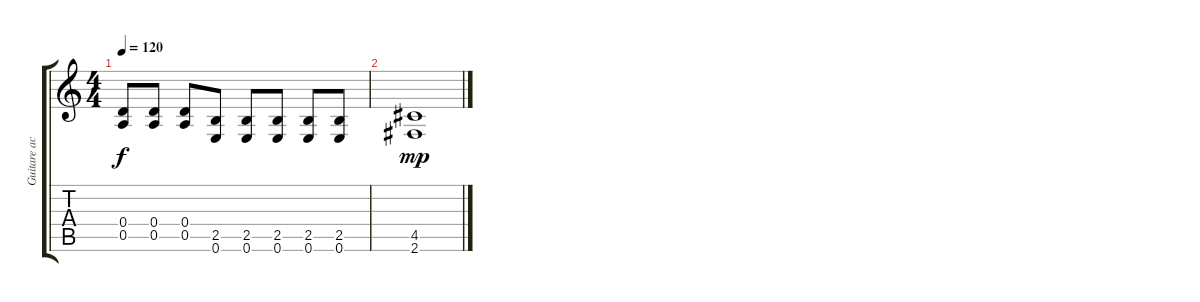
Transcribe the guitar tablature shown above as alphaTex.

\track ("Guitare acc 2" "Guitare ac") {instrument overdrivenguitar}
\staff {score tabs}
\tuning (E4 B3 G3 D3 A2 E2) {hide}
\ts (4 4)
\tempo 120
\clef g2
\ks c
(0.4 0.5).8{dy f} (0.4 0.5).8 (0.4 0.5).8 (2.5 0.6).8 (2.5 0.6).8 (2.5 0.6).8 (2.5 0.6).8 (2.5 0.6).8 |
(4.5 2.6).1{dy mp}
